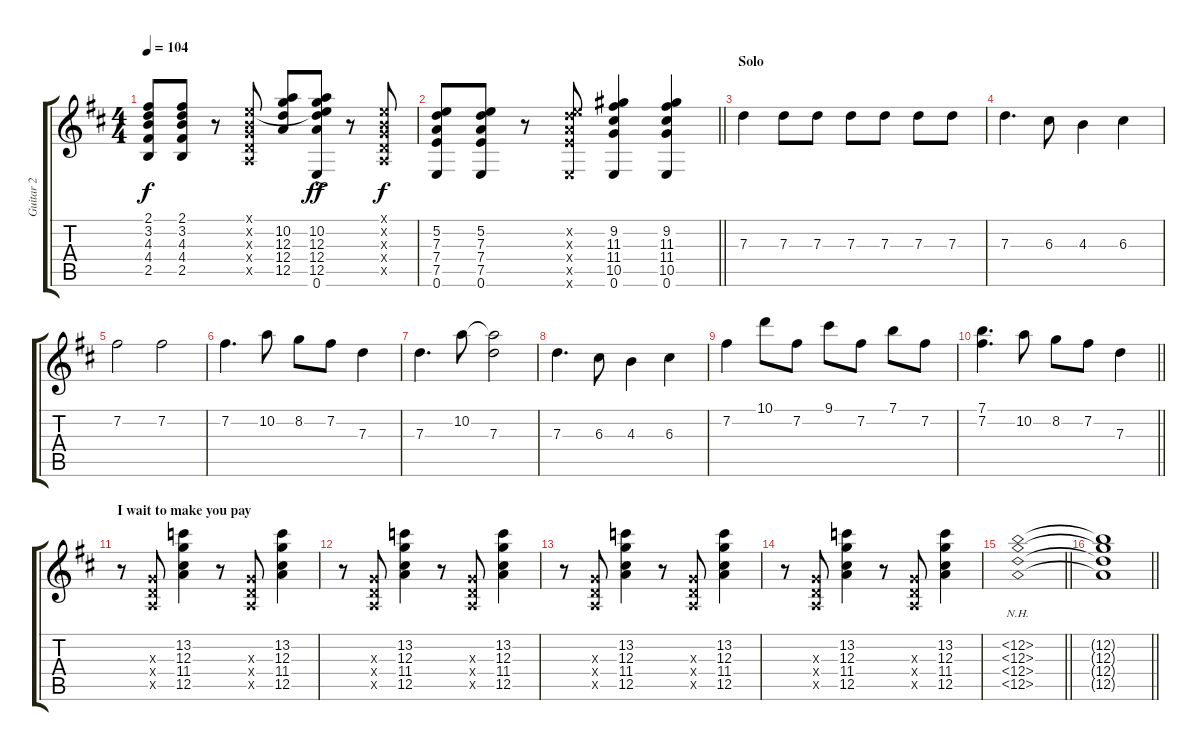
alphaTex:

\track ("Guitar 2" "Guitar 2") {instrument electricguitarclean}
\staff {score tabs}
\tuning (E4 B3 G3 D3 A2 E2) {hide}
\ts (4 4)
\tempo 104
\clef g2
\ks d
(2.1 3.2 4.3 4.4 2.5).8{dy f} (2.1 3.2 4.3 4.4 2.5).8 r.8 (0.1{x} 0.2{x} 0.3{x} 0.4{x} 0.5{x}).8 (10.2 12.3 12.4 12.5).8 (0.1{t} 10.2{ac} 12.3{ac} 12.4{ac} 12.5{ac} 0.6{t}).8{dy ff} r.8 (0.1{x} 0.2{x} 0.3{x} 0.4{x} 0.5{x}).8{dy f} |
\barLineRight lightlight
(5.2 7.3 7.4 7.5 0.6).8 (5.2 7.3 7.4 7.5 0.6).8 r.8 (5.2{x} 7.3{x} 7.4{x} 7.5{x} 0.6{x}).8 (9.2 11.3 11.4 10.5 0.6).4 (9.2 11.3 11.4 10.5 0.6).4 |
\section ("" "Solo")
7.3.4 7.3.8 7.3.8 7.3.8 7.3.8 7.3.8 7.3.8 |
7.3.4{d} 6.3.8 4.3.4 6.3.4 |
7.2.2 7.2.2 |
7.2.4{d} 10.2.8 8.2.8 7.2.8 7.3.4 |
7.3.4{d} 10.2.8 (10.2{t} 7.3).2 |
7.3.4{d} 6.3.8 4.3.4 6.3.4 |
7.2.4 10.1.8 7.2.8 9.1.8 7.2.8 7.1.8 7.2.8 |
\barLineRight lightlight
(7.1 7.2).4{d} 10.2.8 8.2.8 7.2.8 7.3.4 |
\section ("" "I wait to make you pay")
r.8 (0.3{x} 0.4{x} 0.5{x}).8 (13.2 12.3 11.4 12.5).4 r.8 (0.3{x} 0.4{x} 0.5{x}).8 (13.2 12.3 11.4 12.5).4 |
r.8 (0.3{x} 0.4{x} 0.5{x}).8 (13.2 12.3 11.4 12.5).4 r.8 (0.3{x} 0.4{x} 0.5{x}).8 (13.2 12.3 11.4 12.5).4 |
r.8 (0.3{x} 0.4{x} 0.5{x}).8 (13.2 12.3 11.4 12.5).4 r.8 (0.3{x} 0.4{x} 0.5{x}).8 (13.2 12.3 11.4 12.5).4 |
r.8 (0.3{x} 0.4{x} 0.5{x}).8 (13.2 12.3 11.4 12.5).4 r.8 (0.3{x} 0.4{x} 0.5{x}).8 (13.2 12.3 11.4 12.5).4 |
\barLineRight lightlight
(12.2{nh} 12.3{nh} 12.4{nh} 12.5{nh}).1 |
\barLineRight lightlight
(12.2{t} 12.3{t} 12.4{t} 12.5{t}).1
